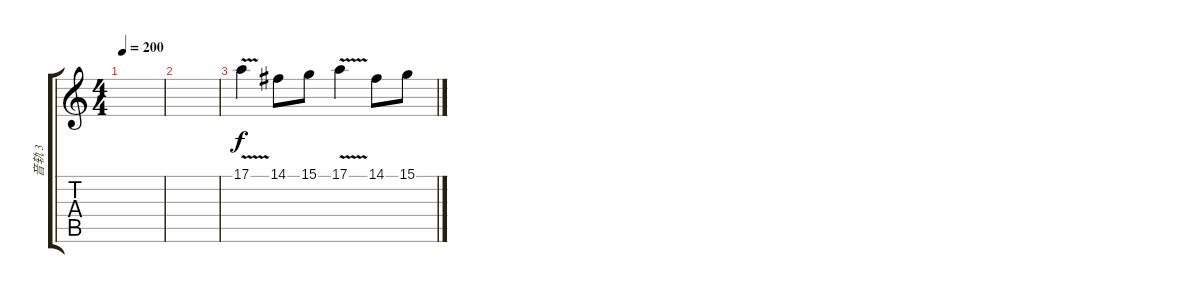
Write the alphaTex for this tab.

\track ("音轨 3" "音轨 3") {instrument stringensemble1}
\staff {score tabs}
\tuning (E4 B3 G3 D3 A2 D2) {hide}
\ts (4 4)
\tempo 200
\clef g2
\ks c
|
|
17.1{v}.4 14.1.8 15.1.8 17.1{v}.4 14.1.8 15.1.8
